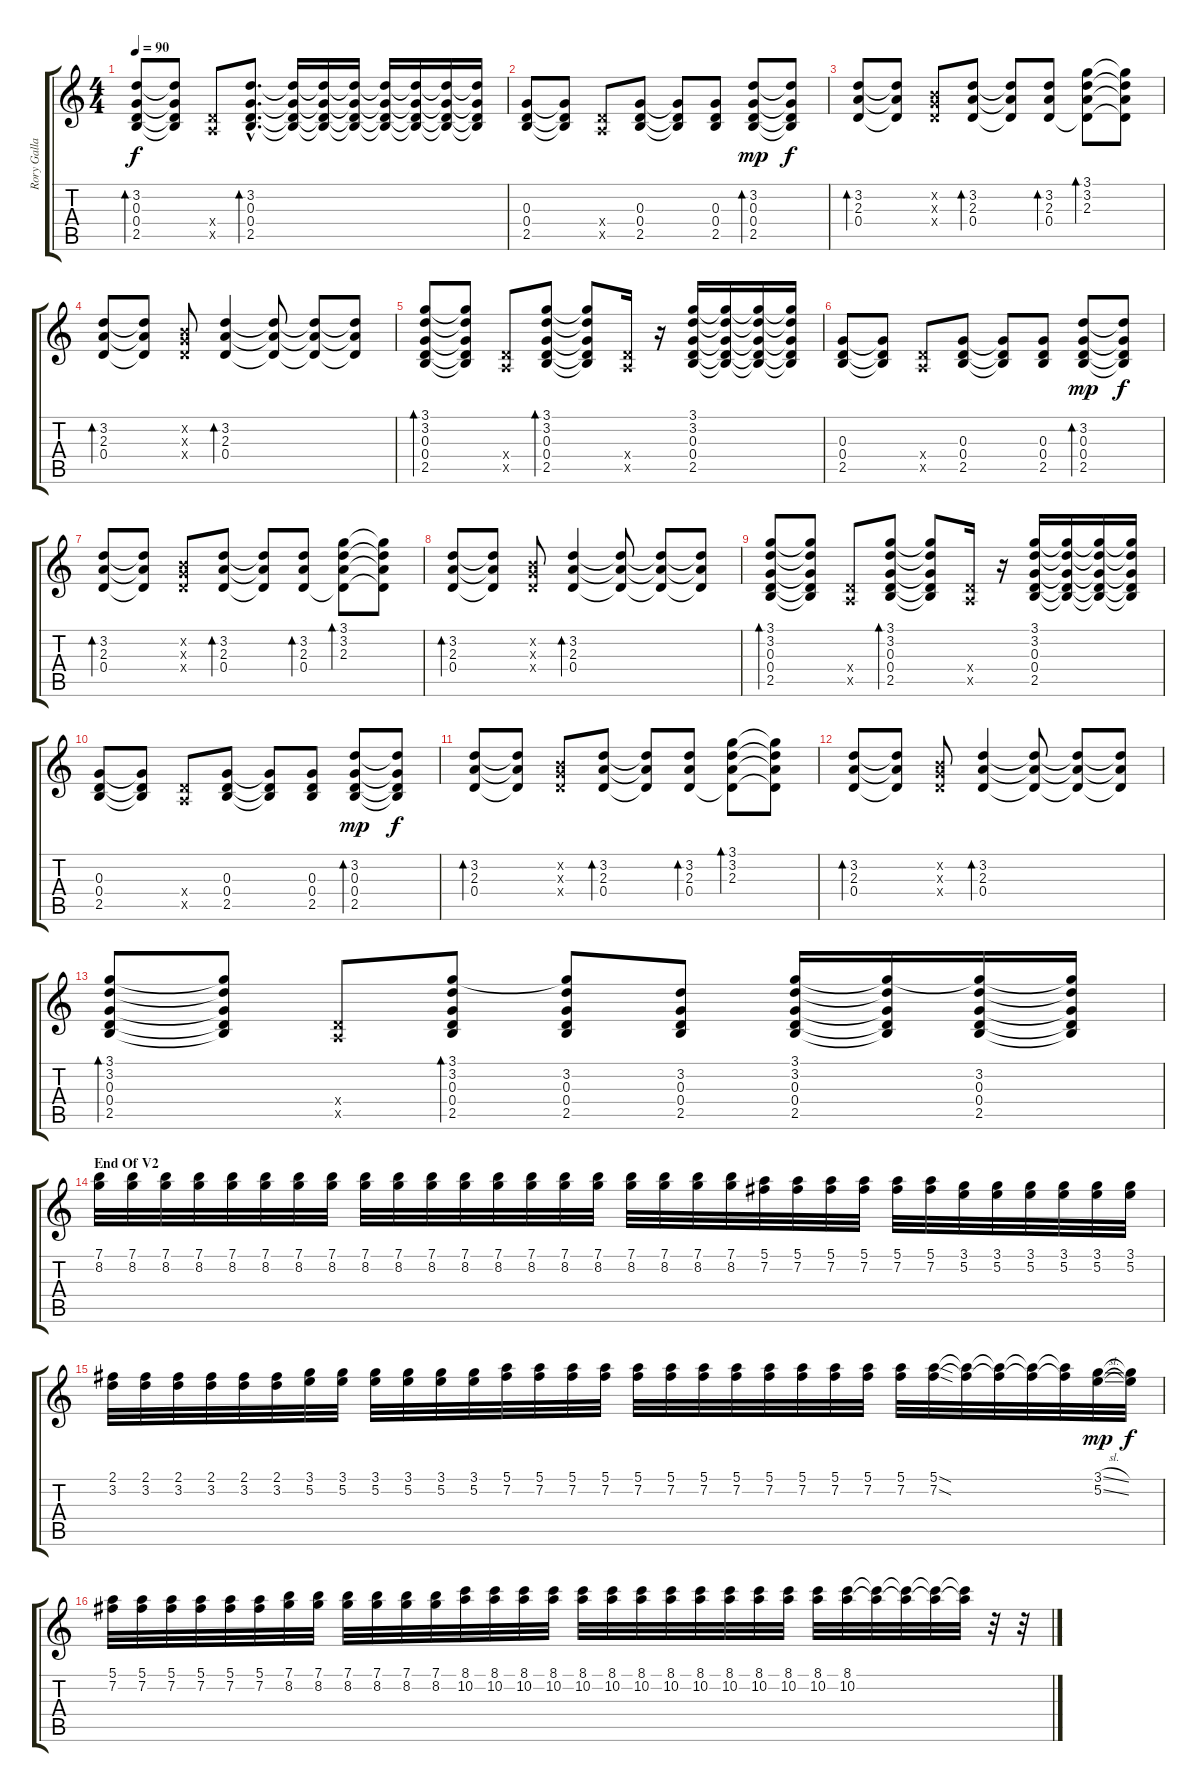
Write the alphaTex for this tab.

\track ("Rory Gallagher" "Rory Galla") {instrument overdrivenguitar}
\staff {score tabs}
\tuning (E4 B3 G3 D3 A2 E2) {hide}
\ts (4 4)
\tempo 90
\clef g2
\ks c
(3.2 0.3 0.4 2.5).8{bd 60 dy f} (3.2{t} 0.3{t} 0.4{t} 2.5{t}).8 (0.4{x} 0.5{x}).8 (3.2{hac} 0.3{hac} 0.4{hac} 2.5{hac}).8{d bd 60} (3.2{t} 0.3{t} 0.4{t} 2.5{t}).16 (3.2{t} 0.3{t} 0.4{t} 2.5{t}).16 (3.2{t} 0.3{t} 0.4{t} 2.5{t}).16 (3.2{t} 0.3{t} 0.4{t} 2.5{t}).16 (3.2{t} 0.3{t} 0.4{t} 2.5{t}).16 (3.2{t} 0.3{t} 0.4{t} 2.5{t}).16 (3.2{t} 0.3{t} 0.4{t} 2.5{t}).16 |
(0.3 0.4 2.5).8 (0.3{t} 0.4{t} 2.5{t}).8 (0.4{x} 0.5{x}).8 (0.3 0.4 2.5).8 (0.3{t} 0.4{t} 2.5{t}).8 (0.3 0.4 2.5).8 (3.2 0.3 0.4 2.5).8{bd 60 dy mp} (3.2{t} 0.3{t} 0.4{t} 2.5{t}).8{dy f} |
(3.2 2.3 0.4).8{bd 120} (3.2{t} 2.3{t} 0.4{t}).8 (0.2{x} 0.3{x} 0.4{x}).8 (3.2 2.3 0.4).8{bd 120} (3.2{t} 2.3{t} 0.4{t}).8 (3.2 2.3 0.4).8{bd 120} (3.1 3.2 2.3 0.4{t}).8{bd 120} (3.1{t} 3.2{t} 2.3{t} 0.4{t}).8 |
(3.2 2.3 0.4).8{bd 120} (3.2{t} 2.3{t} 0.4{t}).8 (0.2{x} 0.3{x} 0.4{x}).8 (3.2 2.3 0.4).4{bd 120} (3.2{t} 2.3{t} 0.4{t}).8 (3.2{t} 2.3{t} 0.4{t}).8 (3.2{t} 2.3{t} 0.4{t}).8 |
(3.1 3.2 0.3 0.4 2.5).8{bd 60} (3.1{t} 3.2{t} 0.3{t} 0.4{t} 2.5{t}).8 (0.4{x} 0.5{x}).8 (3.1 3.2 0.3 0.4 2.5).8{bd 60} (3.1{t} 3.2{t} 0.3{t} 0.4{t} 2.5{t}).8 (0.4{x} 0.5{x}).16 r.16 (3.1 3.2 0.3 0.4 2.5).16 (3.1{t} 3.2{t} 0.3{t} 0.4{t} 2.5{t}).16 (3.1{t} 3.2{t} 0.3{t} 0.4{t} 2.5{t}).16 (3.1{t} 3.2{t} 0.3{t} 0.4{t} 2.5{t}).16 |
(0.3 0.4 2.5).8 (0.3{t} 0.4{t} 2.5{t}).8 (0.4{x} 0.5{x}).8 (0.3 0.4 2.5).8 (0.3{t} 0.4{t} 2.5{t}).8 (0.3 0.4 2.5).8 (3.2 0.3 0.4 2.5).8{bd 60 dy mp} (3.2{t} 0.3{t} 0.4{t} 2.5{t}).8{dy f} |
(3.2 2.3 0.4).8{bd 120} (3.2{t} 2.3{t} 0.4{t}).8 (0.2{x} 0.3{x} 0.4{x}).8 (3.2 2.3 0.4).8{bd 120} (3.2{t} 2.3{t} 0.4{t}).8 (3.2 2.3 0.4).8{bd 120} (3.1 3.2 2.3 0.4{t}).8{bd 120} (3.1{t} 3.2{t} 2.3{t} 0.4{t}).8 |
(3.2 2.3 0.4).8{bd 120} (3.2{t} 2.3{t} 0.4{t}).8 (0.2{x} 0.3{x} 0.4{x}).8 (3.2 2.3 0.4).4{bd 120} (3.2{t} 2.3{t} 0.4{t}).8 (3.2{t} 2.3{t} 0.4{t}).8 (3.2{t} 2.3{t} 0.4{t}).8 |
(3.1 3.2 0.3 0.4 2.5).8{bd 60} (3.1{t} 3.2{t} 0.3{t} 0.4{t} 2.5{t}).8 (0.4{x} 0.5{x}).8 (3.1 3.2 0.3 0.4 2.5).8{bd 60} (3.1{t} 3.2{t} 0.3{t} 0.4{t} 2.5{t}).8 (0.4{x} 0.5{x}).16 r.16 (3.1 3.2 0.3 0.4 2.5).16 (3.1{t} 3.2{t} 0.3{t} 0.4{t} 2.5{t}).16 (3.1{t} 3.2{t} 0.3{t} 0.4{t} 2.5{t}).16 (3.1{t} 3.2{t} 0.3{t} 0.4{t} 2.5{t}).16 |
(0.3 0.4 2.5).8 (0.3{t} 0.4{t} 2.5{t}).8 (0.4{x} 0.5{x}).8 (0.3 0.4 2.5).8 (0.3{t} 0.4{t} 2.5{t}).8 (0.3 0.4 2.5).8 (3.2 0.3 0.4 2.5).8{bd 60 dy mp} (3.2{t} 0.3{t} 0.4{t} 2.5{t}).8{dy f} |
(3.2 2.3 0.4).8{bd 120} (3.2{t} 2.3{t} 0.4{t}).8 (0.2{x} 0.3{x} 0.4{x}).8 (3.2 2.3 0.4).8{bd 120} (3.2{t} 2.3{t} 0.4{t}).8 (3.2 2.3 0.4).8{bd 120} (3.1 3.2 2.3 0.4{t}).8{bd 120} (3.1{t} 3.2{t} 2.3{t} 0.4{t}).8 |
(3.2 2.3 0.4).8{bd 120} (3.2{t} 2.3{t} 0.4{t}).8 (0.2{x} 0.3{x} 0.4{x}).8 (3.2 2.3 0.4).4{bd 120} (3.2{t} 2.3{t} 0.4{t}).8 (3.2{t} 2.3{t} 0.4{t}).8 (3.2{t} 2.3{t} 0.4{t}).8 |
(3.1 3.2 0.3 0.4 2.5).8{bd 60} (3.1{t} 3.2{t} 0.3{t} 0.4{t} 2.5{t}).8 (0.4{x} 0.5{x}).8 (3.1 3.2 0.3 0.4 2.5).8{bd 60} (3.1{t} 3.2 0.3 0.4 2.5).8 (3.2 0.3 0.4 2.5).8 (3.1 3.2 0.3 0.4 2.5).16 (3.1{t} 3.2{t} 0.3{t} 0.4{t} 2.5{t}).16 (3.1{t} 3.2 0.3 0.4 2.5).16 (3.1{t} 3.2{t} 0.3{t} 0.4{t} 2.5{t}).16 |
\section ("" "End Of V2")
(7.1 8.2).32 (7.1 8.2).32 (7.1 8.2).32 (7.1 8.2).32 (7.1 8.2).32 (7.1 8.2).32 (7.1 8.2).32 (7.1 8.2).32 (7.1 8.2).32 (7.1 8.2).32 (7.1 8.2).32 (7.1 8.2).32 (7.1 8.2).32 (7.1 8.2).32 (7.1 8.2).32 (7.1 8.2).32 (7.1 8.2).32 (7.1 8.2).32 (7.1 8.2).32 (7.1 8.2).32 (5.1 7.2).32 (5.1 7.2).32 (5.1 7.2).32 (5.1 7.2).32 (5.1 7.2).32 (5.1 7.2).32 (3.1 5.2).32 (3.1 5.2).32 (3.1 5.2).32 (3.1 5.2).32 (3.1 5.2).32 (3.1 5.2).32 |
(2.1 3.2).32 (2.1 3.2).32 (2.1 3.2).32 (2.1 3.2).32 (2.1 3.2).32 (2.1 3.2).32 (3.1 5.2).32 (3.1 5.2).32 (3.1 5.2).32 (3.1 5.2).32 (3.1 5.2).32 (3.1 5.2).32 (5.1 7.2).32 (5.1 7.2).32 (5.1 7.2).32 (5.1 7.2).32 (5.1 7.2).32 (5.1 7.2).32 (5.1 7.2).32 (5.1 7.2).32 (5.1 7.2).32 (5.1 7.2).32 (5.1 7.2).32 (5.1 7.2).32 (5.1 7.2).32 (5.1{sod} 7.2{sod}).32 (5.1{t} 7.2{t}).32 (5.1{t} 7.2{t}).32 (5.1{t} 7.2{t}).32 (5.1{t} 7.2{t}).32 (3.1{sl} 5.2{sl}).32{dy mp} (3.1{t} 5.2{t}).32{dy f} |
(5.1 7.2).32 (5.1 7.2).32 (5.1 7.2).32 (5.1 7.2).32 (5.1 7.2).32 (5.1 7.2).32 (7.1 8.2).32 (7.1 8.2).32 (7.1 8.2).32 (7.1 8.2).32 (7.1 8.2).32 (7.1 8.2).32 (8.1 10.2).32 (8.1 10.2).32 (8.1 10.2).32 (8.1 10.2).32 (8.1 10.2).32 (8.1 10.2).32 (8.1 10.2).32 (8.1 10.2).32 (8.1 10.2).32 (8.1 10.2).32 (8.1 10.2).32 (8.1 10.2).32 (8.1 10.2).32 (8.1 10.2).32 (8.1{t} 10.2{t}).32 (8.1{t} 10.2{t}).32 (8.1{t} 10.2{t}).32 (8.1{t} 10.2{t}).32 r.32 r.32
